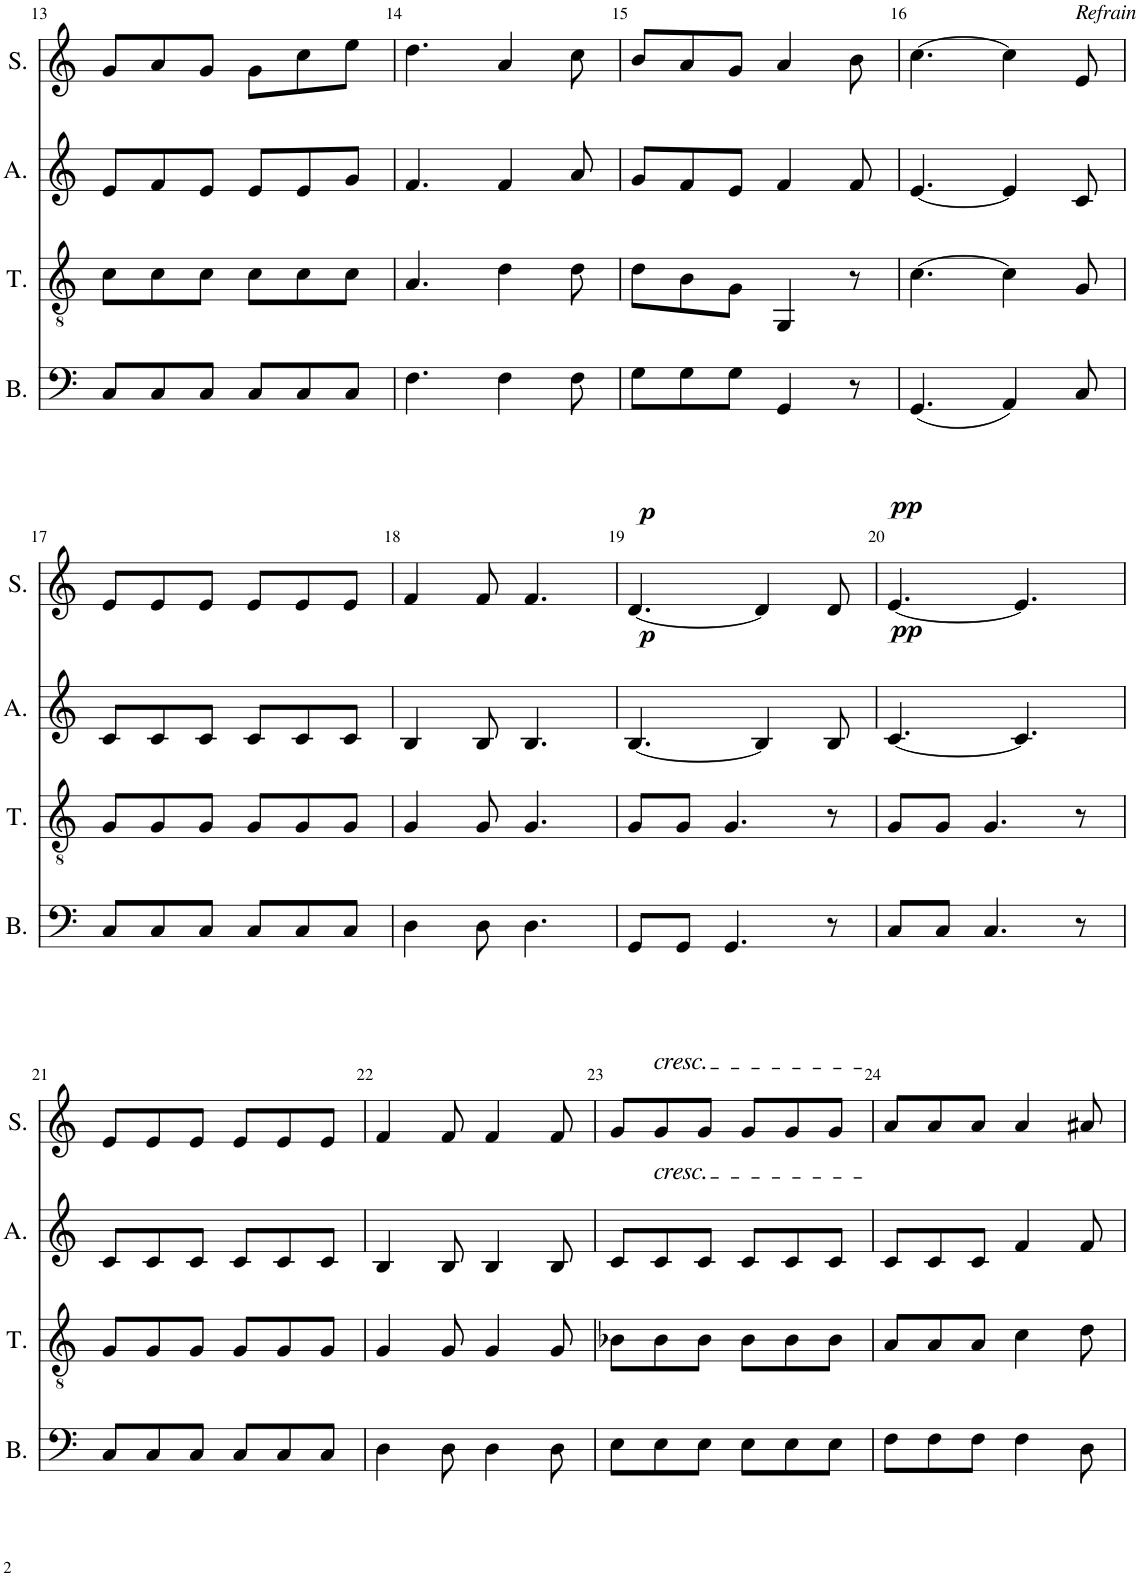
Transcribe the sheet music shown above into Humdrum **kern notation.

**kern	**kern	**kern	**dynam	**kern	**dynam
*part4	*part3	*part2	*part2	*part1	*part1
*staff4	*staff3	*staff2	*staff2	*staff1	*staff1
*I"Bass	*I"Tenor	*I"Alto	*	*I"Soprano	*
*I'B.	*I'T.	*I'A.	*	*I'S.	*
!!LO:PB:g=z
*clefF4	*clefGv2	*clefG2	*	*clefG2	*
*k[]	*k[]	*k[]	*	*k[]	*
*M6/8	*M6/8	*M6/8	*	*M6/8	*
=13	=13	=13	=13	=13	=13
8C/L	8c\L	8e/L	.	8g/L	.
8C/	8c\	8f/	.	8a/	.
8C/J	8c\J	8e/J	.	8g/J	.
8C/L	8c\L	8e/L	.	8g\L	.
8C/	8c\	8e/	.	8cc\	.
8C/J	8c\J	8g/J	.	8ee\J	.
=14	=14	=14	=14	=14	=14
4.F\	4.A/	4.f/	.	4.dd\	.
4F\	4d\	4f/	.	4a/	.
8F\	8d\	8a/	.	8cc\	.
=15	=15	=15	=15	=15	=15
8G\L	8d\L	8g/L	.	8b/L	.
8G\	8B\	8f/	.	8a/	.
8G\J	8G\J	8e/J	.	8g/J	.
4GG/	4GG/	4f/	.	4a/	.
8r	8r	8f/	.	8b\	.
=16	=16	=16	=16	=16	=16
(4.GG/	[4.c\	[4.e/	.	[4.cc\	.
4AA/)	4c\]	4e/]	.	4cc\]	.
!	!	!	!	!LO:TX:a:i:t=Refrain	!
8C/	8G/	8c/	.	8e/	.
!!LO:LB:g=z
=17	=17	=17	=17	=17	=17
8C/L	8G/L	8c/L	.	8e/L	.
8C/	8G/	8c/	.	8e/	.
8C/J	8G/J	8c/J	.	8e/J	.
8C/L	8G/L	8c/L	.	8e/L	.
8C/	8G/	8c/	.	8e/	.
8C/J	8G/J	8c/J	.	8e/J	.
=18	=18	=18	=18	=18	=18
4D\	4G/	4B/	.	4f/	.
8D\	8G/	8B/	.	8f/	.
4.D\	4.G/	4.B/	.	4.f/	.
=19	=19	=19	=19	=19	=19
!	!	!	!LO:DY:a	!	!LO:DY:a
8GG/L	8G/L	[4.B/	p	[4.d/	p
8GG/J	8G/J	.	.	.	.
4.GG/	4.G/	.	.	.	.
.	.	4B/]	.	4d/]	.
8r	8r	8B/	.	8d/	.
=20	=20	=20	=20	=20	=20
!	!	!	!LO:DY:a	!	!LO:DY:a
8C/L	8G/L	[4.c/	pp	[4.e/	pp
8C/J	8G/J	.	.	.	.
4.C/	4.G/	.	.	.	.
.	.	4.c/]	.	4.e/]	.
8r	8r	.	.	.	.
!!LO:LB:g=z
=21	=21	=21	=21	=21	=21
8C/L	8G/L	8c/L	.	8e/L	.
8C/	8G/	8c/	.	8e/	.
8C/J	8G/J	8c/J	.	8e/J	.
8C/L	8G/L	8c/L	.	8e/L	.
8C/	8G/	8c/	.	8e/	.
8C/J	8G/J	8c/J	.	8e/J	.
=22	=22	=22	=22	=22	=22
4D\	4G/	4B/	.	4f/	.
8D\	8G/	8B/	.	8f/	.
4D\	4G/	4B/	.	4f/	.
8D\	8G/	8B/	.	8f/	.
=23	=23	=23	=23	=23	=23
8E\L	8B-X\L	8c/L	.	8g/L	.
!	!	!	!	!LO:TX:a:i:t=cresc.	!
!	!	!LO:TX:a:i:t=cresc.	!	!	!
8E\	8B-\	8c/	.	8g/	.
8E\J	8B-\J	8c/J	.	8g/J	.
8E\L	8B-\L	8c/L	.	8g/L	.
8E\	8B-\	8c/	.	8g/	.
8E\J	8B-\J	8c/J	.	8g/J	.
=24	=24	=24	=24	=24	=24
8F\L	8A/L	8c/L	.	8a/L	.
8F\	8A/	8c/	.	8a/	.
8F\J	8A/J	8c/J	.	8a/J	.
4F\	4c\	4f/	.	4a/	.
8D\	8d\	8f/	.	8a#X/	.
=	=	=	=	=	=
*-	*-	*-	*-	*-	*-
